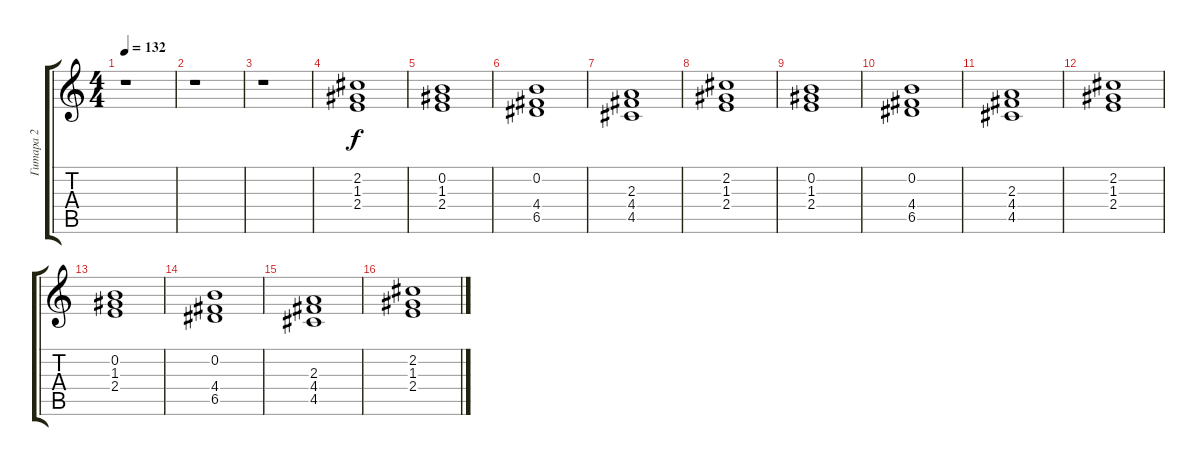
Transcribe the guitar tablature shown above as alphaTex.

\track ("Гитара 2" "Гитара 2") {instrument electricguitarclean}
\staff {score tabs}
\tuning (E4 B3 G3 D3 A2 E2) {hide}
\ts (4 4)
\tempo 132
\clef g2
\ks c
r.1{dy f} |
r.1 |
r.1 |
(2.2 1.3 2.4).1 |
(0.2 1.3 2.4).1 |
(0.2 4.4 6.5).1 |
(2.3 4.4 4.5).1 |
(2.2 1.3 2.4).1 |
(0.2 1.3 2.4).1 |
(0.2 4.4 6.5).1 |
(2.3 4.4 4.5).1 |
(2.2 1.3 2.4).1 |
(0.2 1.3 2.4).1 |
(0.2 4.4 6.5).1 |
(2.3 4.4 4.5).1 |
(2.2 1.3 2.4).1
